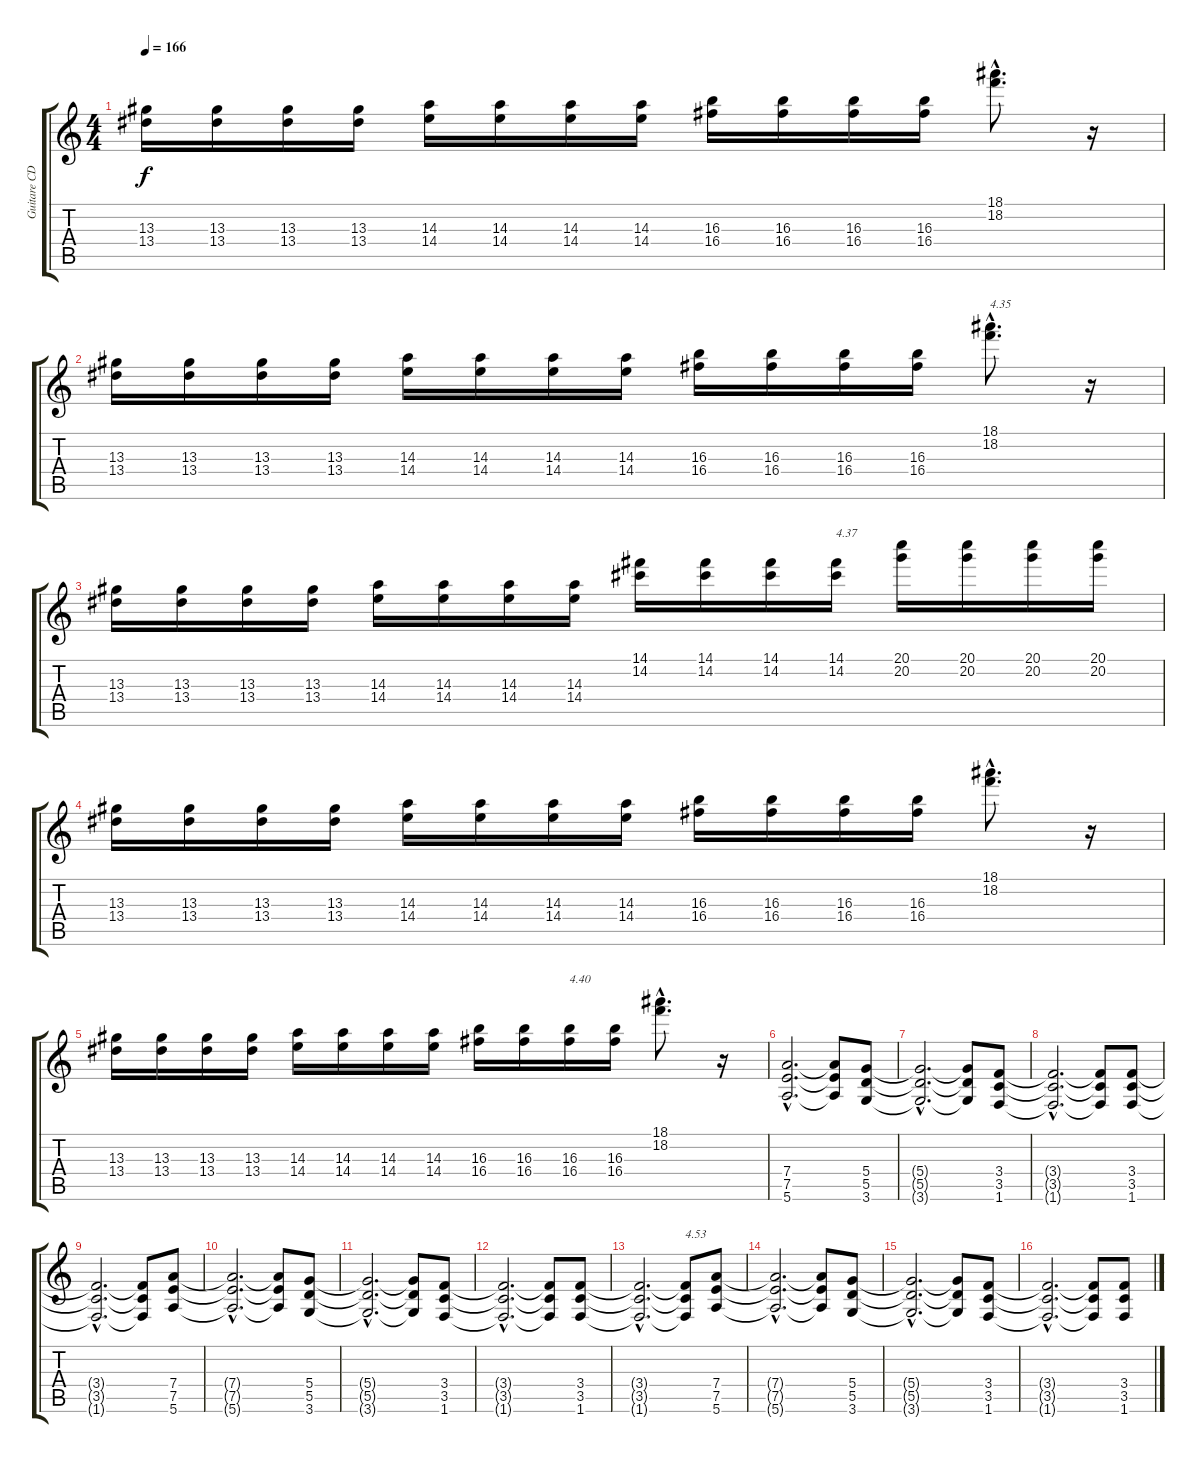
\track ("Guitare CD" "Guitare CD") {instrument distortionguitar}
\staff {score tabs}
\tuning (E4 B3 G3 D3 A2 E2) {hide}
\ts (4 4)
\tempo 166
\clef g2
\ks c
(13.3 13.4).16{dy f} (13.3 13.4).16 (13.3 13.4).16 (13.3 13.4).16 (14.3 14.4).16 (14.3 14.4).16 (14.3 14.4).16 (14.3 14.4).16 (16.3 16.4).16 (16.3 16.4).16 (16.3 16.4).16 (16.3 16.4).16 (18.1{hac} 18.2{hac}).8{d} r.16 |
(13.3 13.4).16 (13.3 13.4).16 (13.3 13.4).16 (13.3 13.4).16 (14.3 14.4).16 (14.3 14.4).16 (14.3 14.4).16 (14.3 14.4).16 (16.3 16.4).16 (16.3 16.4).16 (16.3 16.4).16 (16.3 16.4).16 (18.1{hac} 18.2{hac}).8{d txt "4.35"} r.16 |
(13.3 13.4).16 (13.3 13.4).16 (13.3 13.4).16 (13.3 13.4).16 (14.3 14.4).16 (14.3 14.4).16 (14.3 14.4).16 (14.3 14.4).16 (14.1 14.2).16 (14.1 14.2).16 (14.1 14.2).16 (14.1 14.2).16{txt "4.37"} (20.1 20.2).16 (20.1 20.2).16 (20.1 20.2).16 (20.1 20.2).16 |
(13.3 13.4).16 (13.3 13.4).16 (13.3 13.4).16 (13.3 13.4).16 (14.3 14.4).16 (14.3 14.4).16 (14.3 14.4).16 (14.3 14.4).16 (16.3 16.4).16 (16.3 16.4).16 (16.3 16.4).16 (16.3 16.4).16 (18.1{hac} 18.2{hac}).8{d} r.16 |
(13.3 13.4).16 (13.3 13.4).16 (13.3 13.4).16 (13.3 13.4).16 (14.3 14.4).16 (14.3 14.4).16 (14.3 14.4).16 (14.3 14.4).16 (16.3 16.4).16 (16.3 16.4).16 (16.3 16.4).16{txt "4.40"} (16.3 16.4).16 (18.1{hac} 18.2{hac}).8{d} r.16 |
(7.4{hac} 7.5{hac} 5.6{hac}).2{d} (7.4{t} 7.5{t} 5.6{t}).8 (5.4 5.5 3.6).8 |
(5.4{hac t} 5.5{hac t} 3.6{hac t}).2{d} (5.4{t} 5.5{t} 3.6{t}).8 (3.4 3.5 1.6).8 |
(3.4{hac t} 3.5{hac t} 1.6{hac t}).2{d} (3.4{t} 3.5{t} 1.6{t}).8 (3.4 3.5 1.6).8 |
(3.4{hac t} 3.5{hac t} 1.6{hac t}).2{d} (3.4{t} 3.5{t} 1.6{t}).8 (7.4 7.5 5.6).8 |
(7.4{hac t} 7.5{hac t} 5.6{hac t}).2{d} (7.4{t} 7.5{t} 5.6{t}).8 (5.4 5.5 3.6).8 |
(5.4{hac t} 5.5{hac t} 3.6{hac t}).2{d} (5.4{t} 5.5{t} 3.6{t}).8 (3.4 3.5 1.6).8 |
(3.4{hac t} 3.5{hac t} 1.6{hac t}).2{d} (3.4{t} 3.5{t} 1.6{t}).8 (3.4 3.5 1.6).8 |
(3.4{hac t} 3.5{hac t} 1.6{hac t}).2{d} (3.4{t} 3.5{t} 1.6{t}).8{txt "4.53"} (7.4 7.5 5.6).8 |
(7.4{hac t} 7.5{hac t} 5.6{hac t}).2{d} (7.4{t} 7.5{t} 5.6{t}).8 (5.4 5.5 3.6).8 |
(5.4{hac t} 5.5{hac t} 3.6{hac t}).2{d} (5.4{t} 5.5{t} 3.6{t}).8 (3.4 3.5 1.6).8 |
(3.4{hac t} 3.5{hac t} 1.6{hac t}).2{d} (3.4{t} 3.5{t} 1.6{t}).8 (3.4 3.5 1.6).8
